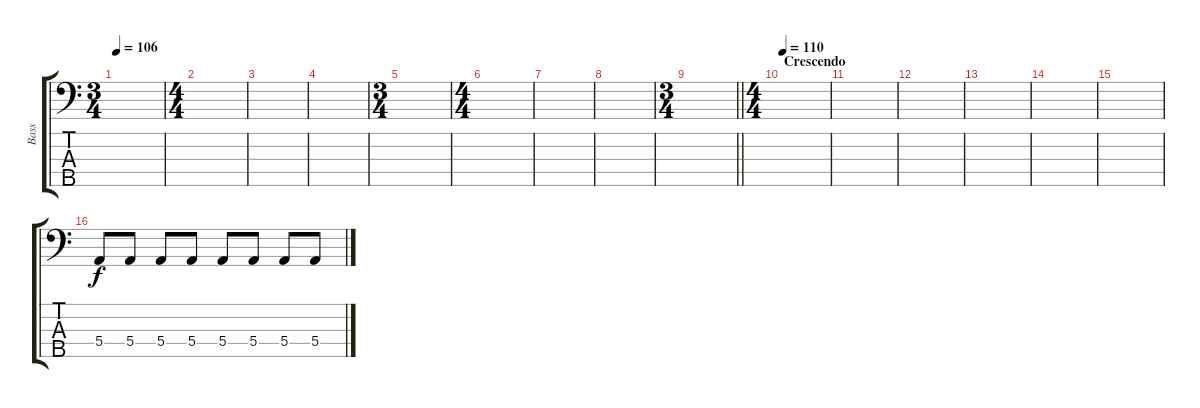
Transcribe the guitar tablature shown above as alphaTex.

\track ("Bass" "Bass") {instrument electricbassfinger}
\staff {score tabs}
\tuning (G2 D2 A1 E1 B0) {hide}
\ts (3 4)
\tempo 106
\clef f4
\ks c
|
\ts (4 4)
|
|
|
\ts (3 4)
|
\ts (4 4)
|
|
|
\ts (3 4)
\barLineRight lightlight
|
\ts (4 4)
\section ("" "Crescendo")
\tempo 110
|
|
|
|
|
|
5.4.8{volume 13} 5.4.8 5.4.8 5.4.8 5.4.8 5.4.8 5.4.8 5.4.8
